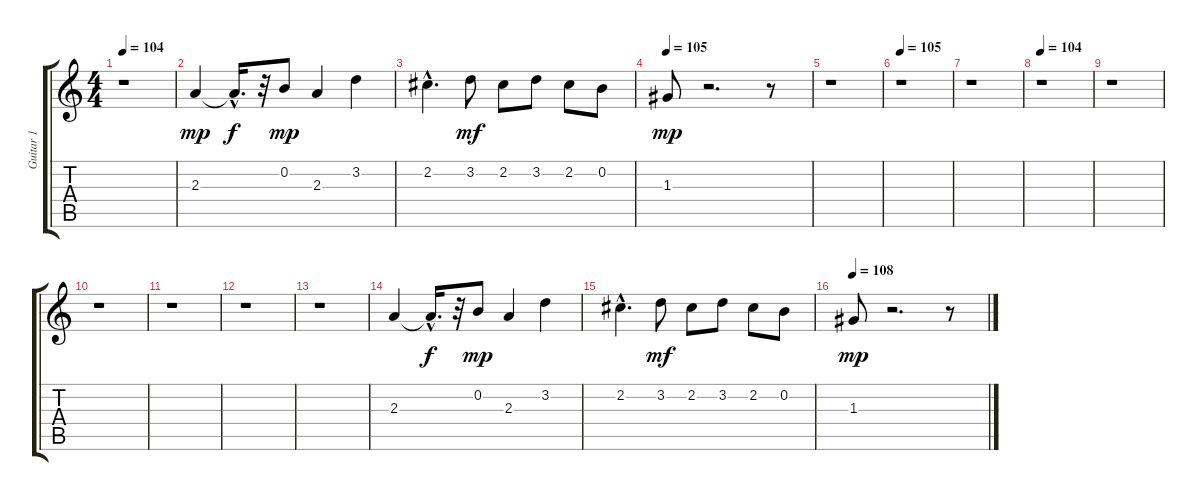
\track ("Guitar 1" "Guitar 1") {instrument distortionguitar}
\staff {score tabs}
\tuning (E4 B3 G3 D3 A2 E2) {hide}
\ts (4 4)
\tempo 104
\clef g2
\ks c
r.1{dy mp instrument distortionguitar} |
2.3.4 2.3{hac t}.16{d dy f} r.32 0.2.8{dy mp} 2.3.4 3.2.4 |
2.2{hac}.4{d} 3.2.8{dy mf} 2.2.8 3.2.8 2.2.8 0.2.8 |
\tempo 105
1.3.8{dy mp} r.2{d} r.8 |
r.1 |
\tempo 105
r.1 |
r.1 |
\tempo 104
r.1 |
r.1 |
r.1 |
r.1 |
r.1 |
r.1 |
2.3.4 2.3{hac t}.16{d dy f} r.32 0.2.8{dy mp} 2.3.4 3.2.4 |
2.2{hac}.4{d} 3.2.8{dy mf} 2.2.8 3.2.8 2.2.8 0.2.8 |
\tempo 108
1.3.8{dy mp} r.2{d} r.8
